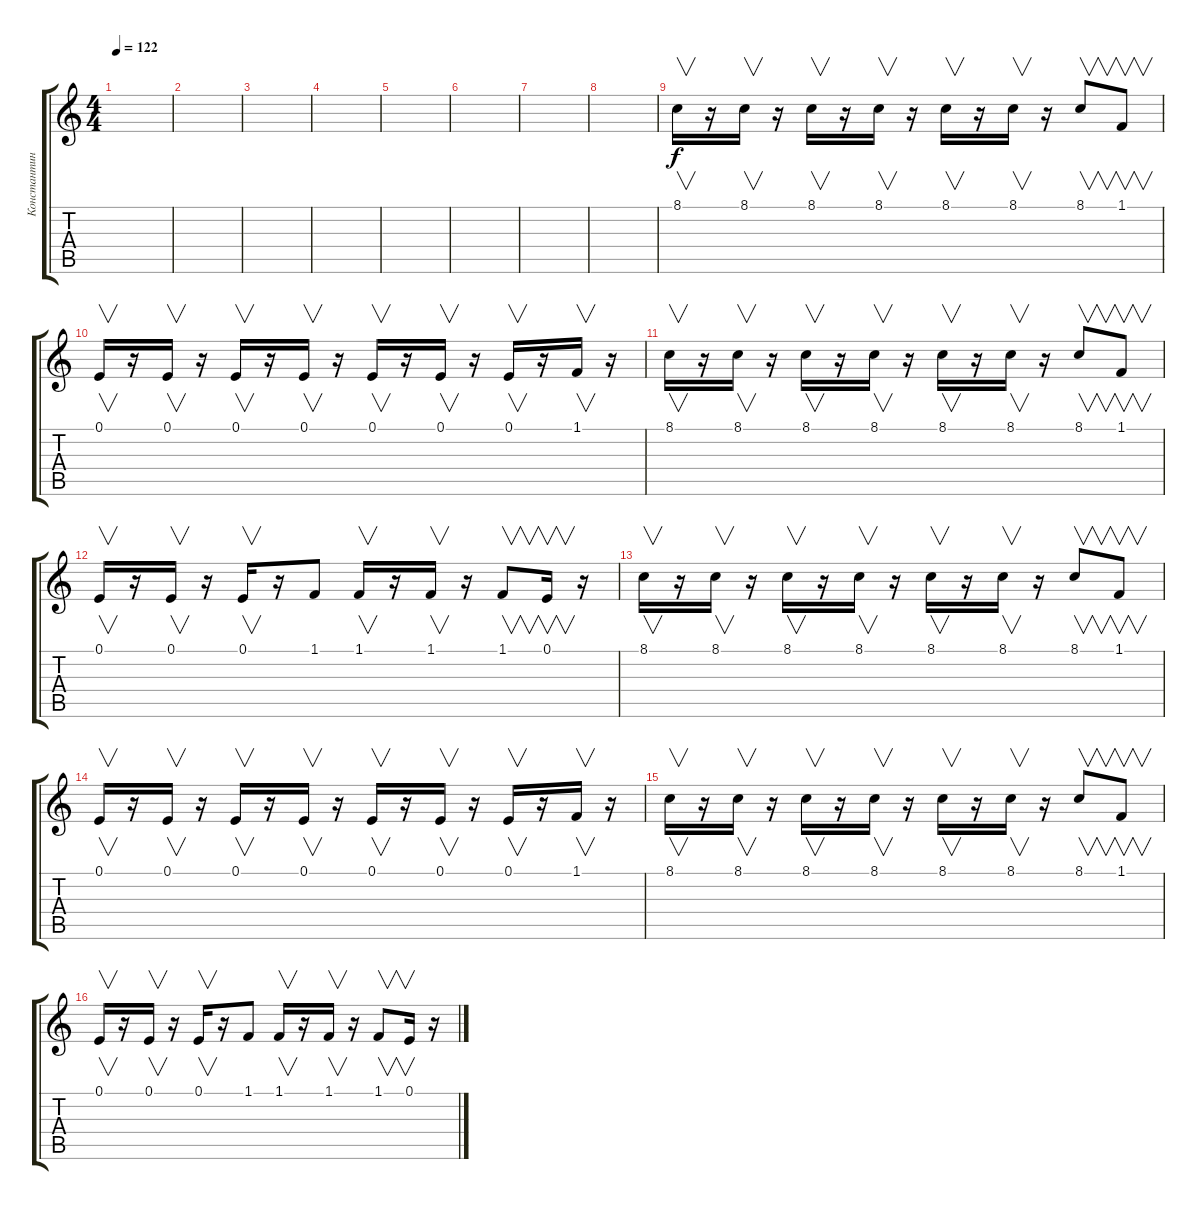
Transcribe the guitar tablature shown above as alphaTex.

\track ("Константин Бекрев" "Константин") {instrument lead2sawtooth}
\staff {score tabs}
\tuning (E4 B3 G3 D3 A2 E2) {hide}
\ts (4 4)
\tempo 122
\clef g2
\ks c
|
|
|
|
|
|
|
|
8.1.16{v} r.16 8.1.16{v} r.16 8.1.16{v} r.16 8.1.16{v} r.16 8.1.16{v} r.16 8.1.16{v} r.16 8.1.8{v} 1.1.8{v} |
0.1.16{v} r.16 0.1.16{v} r.16 0.1.16{v} r.16 0.1.16{v} r.16 0.1.16{v} r.16 0.1.16{v} r.16 0.1.16{v} r.16 1.1.16{v} r.16 |
8.1.16{v} r.16 8.1.16{v} r.16 8.1.16{v} r.16 8.1.16{v} r.16 8.1.16{v} r.16 8.1.16{v} r.16 8.1.8{v} 1.1.8{v} |
0.1.16{v} r.16 0.1.16{v} r.16 0.1.16{v} r.16 1.1.8 1.1.16{v} r.16 1.1.16{v} r.16 1.1.8{v} 0.1.16{v} r.16 |
8.1.16{v} r.16 8.1.16{v} r.16 8.1.16{v} r.16 8.1.16{v} r.16 8.1.16{v} r.16 8.1.16{v} r.16 8.1.8{v} 1.1.8{v} |
0.1.16{v} r.16 0.1.16{v} r.16 0.1.16{v} r.16 0.1.16{v} r.16 0.1.16{v} r.16 0.1.16{v} r.16 0.1.16{v} r.16 1.1.16{v} r.16 |
8.1.16{v} r.16 8.1.16{v} r.16 8.1.16{v} r.16 8.1.16{v} r.16 8.1.16{v} r.16 8.1.16{v} r.16 8.1.8{v} 1.1.8{v} |
0.1.16{v} r.16 0.1.16{v} r.16 0.1.16{v} r.16 1.1.8 1.1.16{v} r.16 1.1.16{v} r.16 1.1.8{v} 0.1.16{v} r.16
